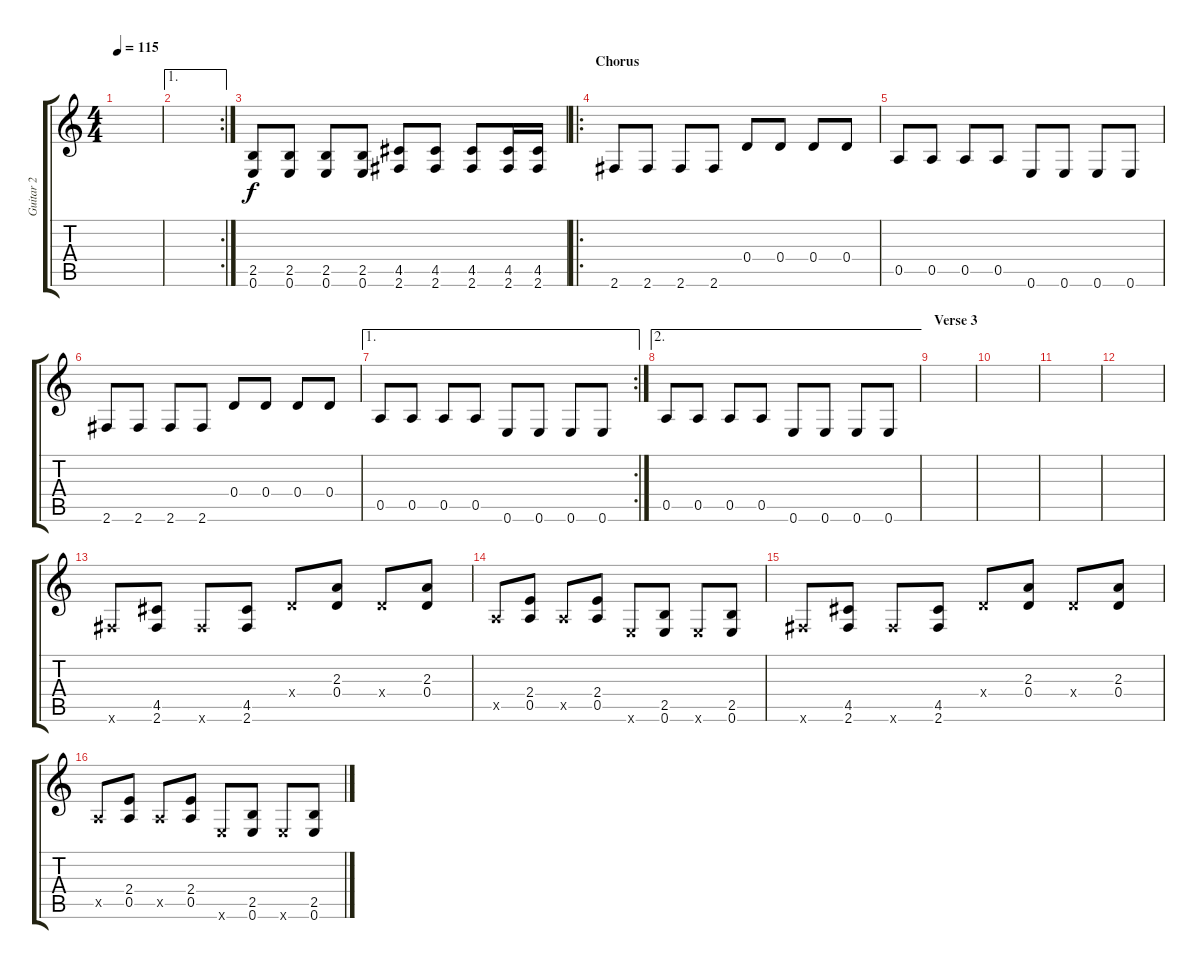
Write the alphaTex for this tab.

\track ("Guitar 2" "Guitar 2") {instrument distortionguitar}
\staff {score tabs}
\tuning (E4 B3 G3 D3 A2 E2) {hide}
\ts (4 4)
\tempo 115
\clef g2
\ks c
|
\ae 1
\rc 2
|
(2.5 0.6).8{volume 16} (2.5 0.6).8 (2.5 0.6).8 (2.5 0.6).8 (4.5 2.6).8 (4.5 2.6).8 (4.5 2.6).8 (4.5 2.6).16 (4.5 2.6).16 |
\ro
\section ("" "Chorus")
2.6.8 2.6.8 2.6.8 2.6.8 0.4.8 0.4.8 0.4.8 0.4.8 |
0.5.8 0.5.8 0.5.8 0.5.8 0.6.8 0.6.8 0.6.8 0.6.8 |
2.6.8 2.6.8 2.6.8 2.6.8 0.4.8 0.4.8 0.4.8 0.4.8 |
\ae 1
\rc 2
0.5.8 0.5.8 0.5.8 0.5.8 0.6.8 0.6.8 0.6.8 0.6.8 |
\ae 2
0.5.8 0.5.8 0.5.8 0.5.8 0.6.8 0.6.8 0.6.8 0.6.8 |
\section ("" "Verse 3")
|
|
|
|
2.6{x}.8 (4.5 2.6).8 2.6{x}.8 (4.5 2.6).8 0.4{x}.8 (2.3 0.4).8 0.4{x}.8 (2.3 0.4).8 |
0.5{x}.8 (2.4 0.5).8 0.5{x}.8 (2.4 0.5).8 0.6{x}.8 (2.5 0.6).8 0.6{x}.8 (2.5 0.6).8 |
2.6{x}.8 (4.5 2.6).8 2.6{x}.8 (4.5 2.6).8 0.4{x}.8 (2.3 0.4).8 0.4{x}.8 (2.3 0.4).8 |
0.5{x}.8 (2.4 0.5).8 0.5{x}.8 (2.4 0.5).8 0.6{x}.8 (2.5 0.6).8 0.6{x}.8 (2.5 0.6).8
